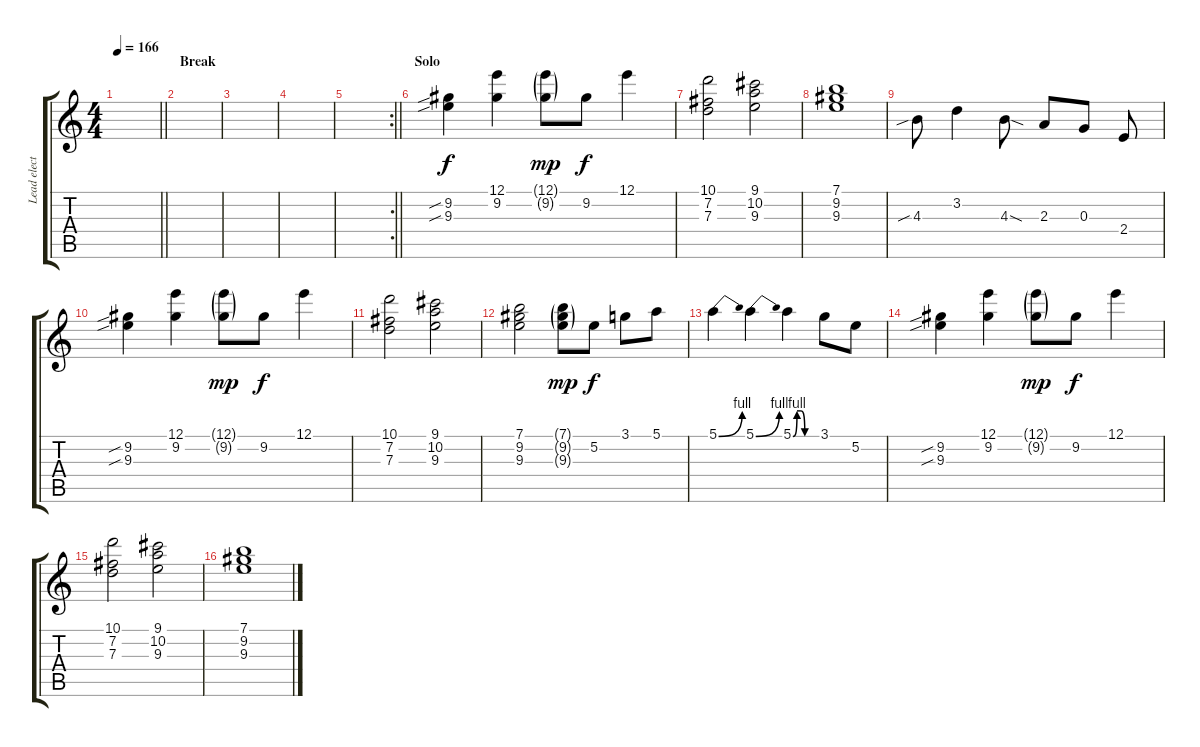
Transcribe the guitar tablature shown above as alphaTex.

\track ("Lead electric" "Lead elect") {instrument distortionguitar}
\staff {score tabs}
\tuning (E4 B3 G3 D3 A2 E2) {hide}
\ts (4 4)
\tempo 166
\clef g2
\barLineRight lightlight
\ks c
|
\section ("" "Break")
|
|
|
\rc 2
\barLineRight lightlight
|
\section ("" "Solo")
(9.2{sib} 9.3{sib}).4 (12.1 9.2).4 (12.1{g} 9.2{g}).8{dy mp} 9.2.8{dy f} 12.1.4 |
(10.1 7.2 7.3).2 (9.1 10.2 9.3).2 |
(7.1 9.2 9.3).1 |
4.3{sib}.8 3.2.4 4.3{sod}.8 2.3.8 0.3.8 2.4.8 |
(9.2{sib} 9.3{sib}).4 (12.1 9.2).4 (12.1{g} 9.2{g}).8{dy mp} 9.2.8{dy f} 12.1.4 |
(10.1 7.2 7.3).2 (9.1 10.2 9.3).2 |
(7.1 9.2 9.3).2 (7.1{g} 9.2{g} 9.3{g}).8{dy mp} 5.2.8{dy f} 3.1.8 5.1.8 |
5.1{be (bend 0 0 60 4)}.4 5.1{be (bend 0 0 60 4)}.4 5.1{be (custom 0 0 10 4 20 4 30 0 60 0)}.4 3.1.8 5.2.8 |
(9.2{sib} 9.3{sib}).4 (12.1 9.2).4 (12.1{g} 9.2{g}).8{dy mp} 9.2.8{dy f} 12.1.4 |
(10.1 7.2 7.3).2 (9.1 10.2 9.3).2 |
(7.1 9.2 9.3).1
